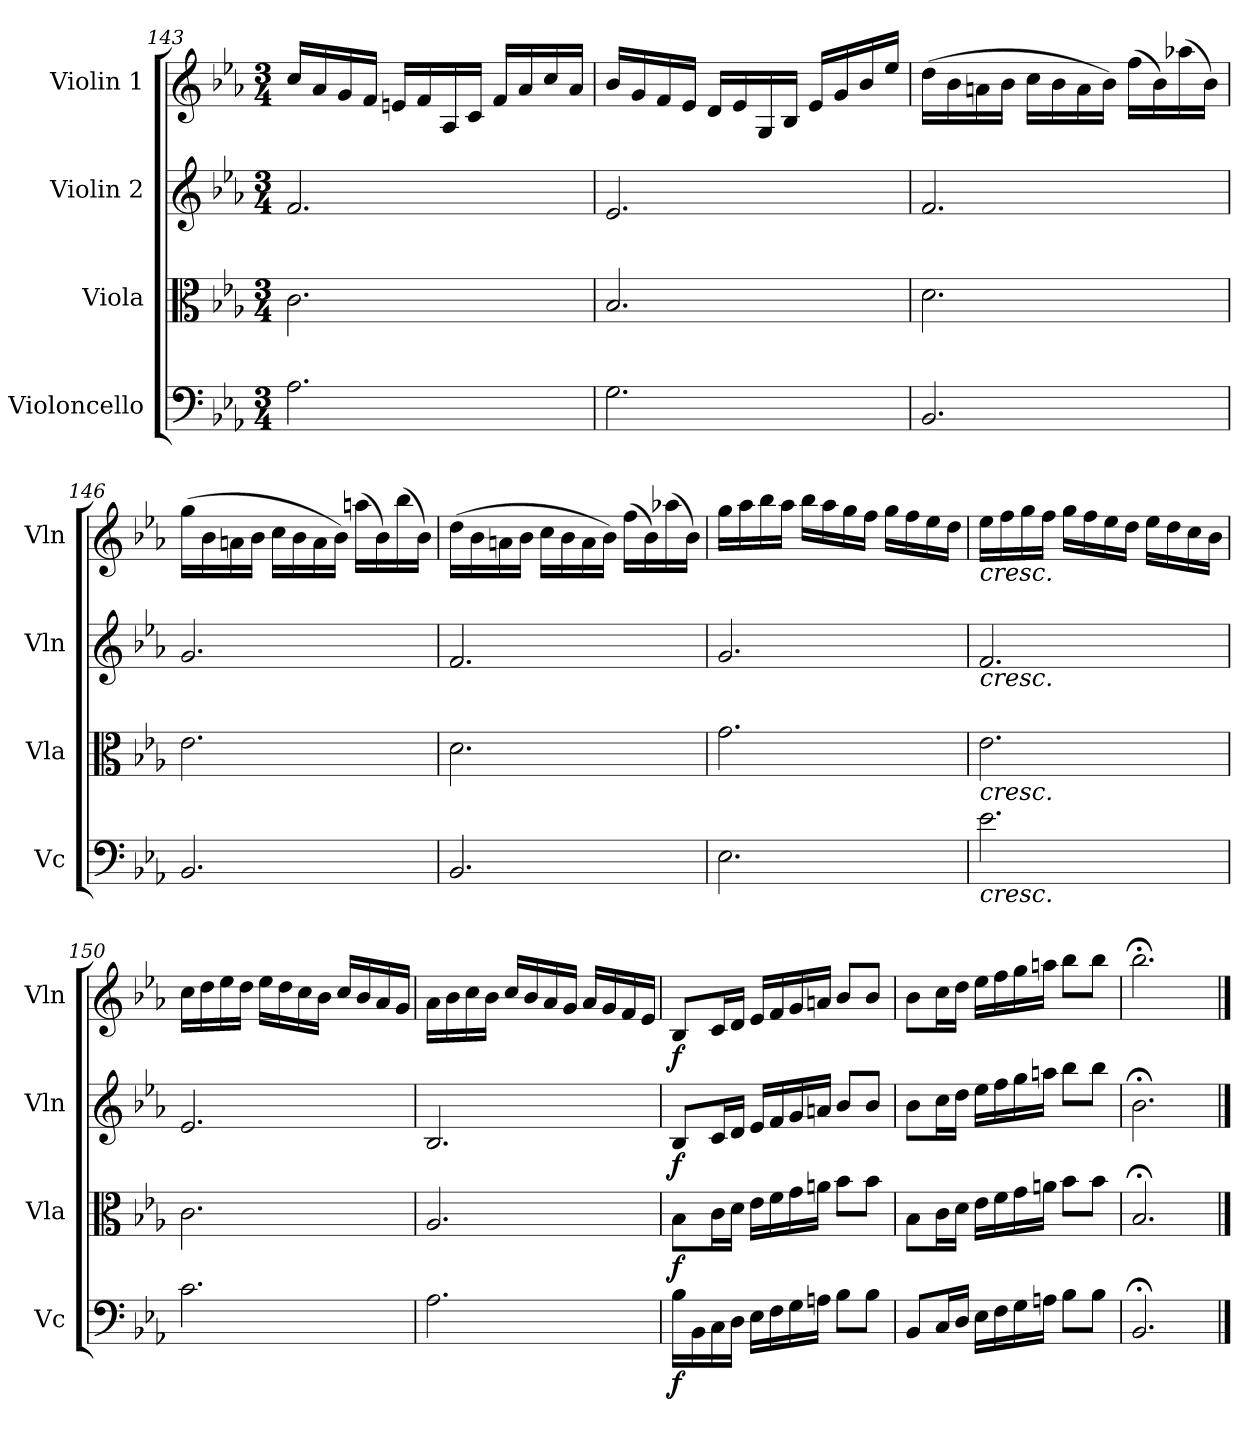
**kern	**dynam	**kern	**dynam	**kern	**dynam	**kern	**dynam
*part4	*part4	*part3	*part3	*part2	*part2	*part1	*part1
*staff4	*staff4	*staff3	*staff3	*staff2	*staff2	*staff1	*staff1
*I"Violoncello	*	*I"Viola	*	*I"Violin 2	*	*I"Violin 1	*
*I'Vc	*	*I'Vla	*	*I'Vln	*	*I'Vln	*
*clefF4	*	*clefC3	*	*clefG2	*	*clefG2	*
*k[b-e-a-]	*	*k[b-e-a-]	*	*k[b-e-a-]	*	*k[b-e-a-]	*
*M3/4	*	*M3/4	*	*M3/4	*	*M3/4	*
=143	=143	=143	=143	=143	=143	=143	=143
2.A-\	.	2.c\	.	2.f/	.	16cc/LL	.
.	.	.	.	.	.	16a-/	.
.	.	.	.	.	.	16g/	.
.	.	.	.	.	.	16f/JJ	.
.	.	.	.	.	.	16en/LL	.
.	.	.	.	.	.	16f/	.
.	.	.	.	.	.	16A-/	.
.	.	.	.	.	.	16c/JJ	.
.	.	.	.	.	.	16f/LL	.
.	.	.	.	.	.	16a-/	.
.	.	.	.	.	.	16cc/	.
.	.	.	.	.	.	16a-/JJ	.
!!LO:LB:g=z
=144	=144	=144	=144	=144	=144	=144	=144
2.G\	.	2.B-/	.	2.e-/	.	16b-/LL	.
.	.	.	.	.	.	16g/	.
.	.	.	.	.	.	16f/	.
.	.	.	.	.	.	16e-/JJ	.
.	.	.	.	.	.	16d/LL	.
.	.	.	.	.	.	16e-/	.
.	.	.	.	.	.	16G/	.
.	.	.	.	.	.	16B-/JJ	.
.	.	.	.	.	.	16e-/LL	.
.	.	.	.	.	.	16g/	.
.	.	.	.	.	.	16b-/	.
.	.	.	.	.	.	16ee-/JJ	.
=145	=145	=145	=145	=145	=145	=145	=145
2.BB-/	.	2.d\	.	2.f/	.	(>16dd\LL	.
.	.	.	.	.	.	16b-\	.
.	.	.	.	.	.	16an\	.
.	.	.	.	.	.	16b-\JJ	.
.	.	.	.	.	.	16cc\LL	.
.	.	.	.	.	.	16b-\	.
.	.	.	.	.	.	16a\	.
.	.	.	.	.	.	16b-\JJ)	.
.	.	.	.	.	.	(>16ff\LL	.
.	.	.	.	.	.	16b-\)	.
.	.	.	.	.	.	(>16aa-X\	.
.	.	.	.	.	.	16b-\JJ)	.
=146	=146	=146	=146	=146	=146	=146	=146
2.BB-/	.	2.e-\	.	2.g/	.	(>16gg\LL	.
.	.	.	.	.	.	16b-\	.
.	.	.	.	.	.	16an\	.
.	.	.	.	.	.	16b-\JJ	.
.	.	.	.	.	.	16cc\LL	.
.	.	.	.	.	.	16b-\	.
.	.	.	.	.	.	16a\	.
.	.	.	.	.	.	16b-\JJ)	.
.	.	.	.	.	.	(>16aan\LL	.
.	.	.	.	.	.	16b-\)	.
.	.	.	.	.	.	(>16bb-\	.
.	.	.	.	.	.	16b-\JJ)	.
=147	=147	=147	=147	=147	=147	=147	=147
2.BB-/	.	2.d\	.	2.f/	.	(>16dd\LL	.
.	.	.	.	.	.	16b-\	.
.	.	.	.	.	.	16an\	.
.	.	.	.	.	.	16b-\JJ	.
.	.	.	.	.	.	16cc\LL	.
.	.	.	.	.	.	16b-\	.
.	.	.	.	.	.	16a\	.
.	.	.	.	.	.	16b-\JJ)	.
.	.	.	.	.	.	(>16ff\LL	.
.	.	.	.	.	.	16b-\)	.
.	.	.	.	.	.	(>16aa-X\	.
.	.	.	.	.	.	16b-\JJ)	.
=148	=148	=148	=148	=148	=148	=148	=148
2.E-\	.	2.g\	.	2.g/	.	16gg\LL	.
.	.	.	.	.	.	16aa-\	.
.	.	.	.	.	.	16bb-\	.
.	.	.	.	.	.	16aa-\JJ	.
.	.	.	.	.	.	16bb-\LL	.
.	.	.	.	.	.	16aa-\	.
.	.	.	.	.	.	16gg\	.
.	.	.	.	.	.	16ff\JJ	.
.	.	.	.	.	.	16gg\LL	.
.	.	.	.	.	.	16ff\	.
.	.	.	.	.	.	16ee-\	.
.	.	.	.	.	.	16dd\JJ	.
!!LO:LB:g=z
=149	=149	=149	=149	=149	=149	=149	=149
!	!	!	!	!	!	!LO:TX:b:i:t=cresc.	!
!	!	!	!	!LO:TX:b:i:t=cresc.	!	!	!
!	!	!LO:TX:b:i:t=cresc.	!	!	!	!	!
!LO:TX:b:i:t=cresc.	!	!	!	!	!	!	!
2.e-\	.	2.e-\	.	2.f/	.	16ee-\LL	.
.	.	.	.	.	.	16ff\	.
.	.	.	.	.	.	16gg\	.
.	.	.	.	.	.	16ff\JJ	.
.	.	.	.	.	.	16gg\LL	.
.	.	.	.	.	.	16ff\	.
.	.	.	.	.	.	16ee-\	.
.	.	.	.	.	.	16dd\JJ	.
.	.	.	.	.	.	16ee-\LL	.
.	.	.	.	.	.	16dd\	.
.	.	.	.	.	.	16cc\	.
.	.	.	.	.	.	16b-\JJ	.
=150	=150	=150	=150	=150	=150	=150	=150
2.c\	.	2.c\	.	2.e-/	.	16cc\LL	.
.	.	.	.	.	.	16dd\	.
.	.	.	.	.	.	16ee-\	.
.	.	.	.	.	.	16dd\JJ	.
.	.	.	.	.	.	16ee-\LL	.
.	.	.	.	.	.	16dd\	.
.	.	.	.	.	.	16cc\	.
.	.	.	.	.	.	16b-\JJ	.
.	.	.	.	.	.	16cc/LL	.
.	.	.	.	.	.	16b-/	.
.	.	.	.	.	.	16a-/	.
.	.	.	.	.	.	16g/JJ	.
=151	=151	=151	=151	=151	=151	=151	=151
2.A-\	.	2.A-/	.	2.B-/	.	16a-\LL	.
.	.	.	.	.	.	16b-\	.
.	.	.	.	.	.	16cc\	.
.	.	.	.	.	.	16b-\JJ	.
.	.	.	.	.	.	16cc/LL	.
.	.	.	.	.	.	16b-/	.
.	.	.	.	.	.	16a-/	.
.	.	.	.	.	.	16g/JJ	.
.	.	.	.	.	.	16a-/LL	.
.	.	.	.	.	.	16g/	.
.	.	.	.	.	.	16f/	.
.	.	.	.	.	.	16e-/JJ	.
=152	=152	=152	=152	=152	=152	=152	=152
!	!LO:DY:b	!	!LO:DY:b	!	!LO:DY:b	!	!LO:DY:b
16B-\LL	f	8B-\L	f	8B-/L	f	8B-/L	f
16BB-\	.	.	.	.	.	.	.
16C\	.	16c\L	.	16c/L	.	16c/L	.
16D\JJ	.	16d\JJ	.	16d/JJ	.	16d/JJ	.
16E-\LL	.	16e-\LL	.	16e-/LL	.	16e-/LL	.
16F\	.	16f\	.	16f/	.	16f/	.
16G\	.	16g\	.	16g/	.	16g/	.
16An\JJ	.	16an\JJ	.	16an/JJ	.	16an/JJ	.
8B-\L	.	8b-\L	.	8b-/L	.	8b-/L	.
8B-\J	.	8b-\J	.	8b-/J	.	8b-/J	.
=153	=153	=153	=153	=153	=153	=153	=153
8BB-/L	.	8B-\L	.	8b-\L	.	8b-\L	.
16C/L	.	16c\L	.	16cc\L	.	16cc\L	.
16D/JJ	.	16d\JJ	.	16dd\JJ	.	16dd\JJ	.
16E-\LL	.	16e-\LL	.	16ee-\LL	.	16ee-\LL	.
16F\	.	16f\	.	16ff\	.	16ff\	.
16G\	.	16g\	.	16gg\	.	16gg\	.
16An\JJ	.	16an\JJ	.	16aan\JJ	.	16aan\JJ	.
8B-\L	.	8b-\L	.	8bb-\L	.	8bb-\L	.
8B-\J	.	8b-\J	.	8bb-\J	.	8bb-\J	.
=154	=154	=154	=154	=154	=154	=154	=154
2.BB-;</	.	2.B-;</	.	2.b-;<\	.	2.bb-;<\	.
==	==	==	==	==	==	==	==
*-	*-	*-	*-	*-	*-	*-	*-
